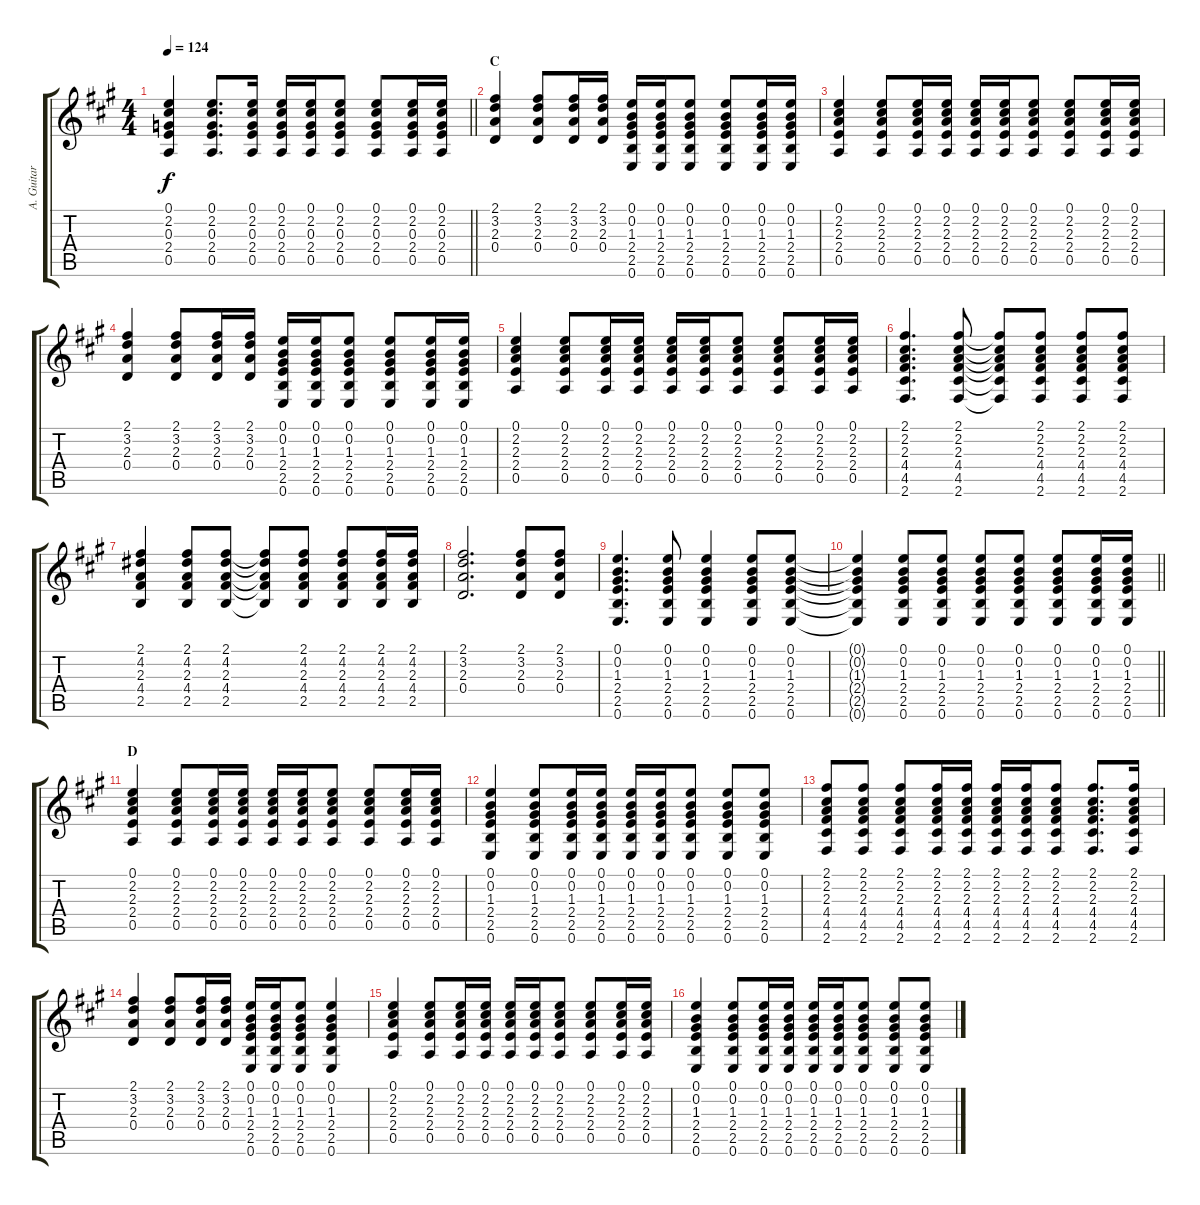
\track ("A. Guitar" "A. Guitar") {instrument acousticguitarsteel}
\staff {score tabs}
\tuning (E4 B3 G3 D3 A2 E2) {hide}
\ts (4 4)
\tempo 124
\clef g2
\barLineRight lightlight
\ks a
(0.1 2.2 0.3 2.4 0.5).4{dy f} (0.1 2.2 0.3 2.4 0.5).8{d} (0.1 2.2 0.3 2.4 0.5).16 (0.1 2.2 0.3 2.4 0.5).16 (0.1 2.2 0.3 2.4 0.5).16 (0.1 2.2 0.3 2.4 0.5).8 (0.1 2.2 0.3 2.4 0.5).8 (0.1 2.2 0.3 2.4 0.5).16 (0.1 2.2 0.3 2.4 0.5).16 |
\section ("" "C")
(2.1 3.2 2.3 0.4).4 (2.1 3.2 2.3 0.4).8 (2.1 3.2 2.3 0.4).16 (2.1 3.2 2.3 0.4).16 (0.1 0.2 1.3 2.4 2.5 0.6).16 (0.1 0.2 1.3 2.4 2.5 0.6).16 (0.1 0.2 1.3 2.4 2.5 0.6).8 (0.1 0.2 1.3 2.4 2.5 0.6).8 (0.1 0.2 1.3 2.4 2.5 0.6).16 (0.1 0.2 1.3 2.4 2.5 0.6).16 |
(0.1 2.2 2.3 2.4 0.5).4 (0.1 2.2 2.3 2.4 0.5).8 (0.1 2.2 2.3 2.4 0.5).16 (0.1 2.2 2.3 2.4 0.5).16 (0.1 2.2 2.3 2.4 0.5).16 (0.1 2.2 2.3 2.4 0.5).16 (0.1 2.2 2.3 2.4 0.5).8 (0.1 2.2 2.3 2.4 0.5).8 (0.1 2.2 2.3 2.4 0.5).16 (0.1 2.2 2.3 2.4 0.5).16 |
(2.1 3.2 2.3 0.4).4 (2.1 3.2 2.3 0.4).8 (2.1 3.2 2.3 0.4).16 (2.1 3.2 2.3 0.4).16 (0.1 0.2 1.3 2.4 2.5 0.6).16 (0.1 0.2 1.3 2.4 2.5 0.6).16 (0.1 0.2 1.3 2.4 2.5 0.6).8 (0.1 0.2 1.3 2.4 2.5 0.6).8 (0.1 0.2 1.3 2.4 2.5 0.6).16 (0.1 0.2 1.3 2.4 2.5 0.6).16 |
(0.1 2.2 2.3 2.4 0.5).4 (0.1 2.2 2.3 2.4 0.5).8 (0.1 2.2 2.3 2.4 0.5).16 (0.1 2.2 2.3 2.4 0.5).16 (0.1 2.2 2.3 2.4 0.5).16 (0.1 2.2 2.3 2.4 0.5).16 (0.1 2.2 2.3 2.4 0.5).8 (0.1 2.2 2.3 2.4 0.5).8 (0.1 2.2 2.3 2.4 0.5).16 (0.1 2.2 2.3 2.4 0.5).16 |
(2.1 2.2 2.3 4.4 4.5 2.6).4{d} (2.1 2.2 2.3 4.4 4.5 2.6).8 (2.1{t} 2.2{t} 2.3{t} 4.4{t} 4.5{t} 2.6{t}).8 (2.1 2.2 2.3 4.4 4.5 2.6).8 (2.1 2.2 2.3 4.4 4.5 2.6).8 (2.1 2.2 2.3 4.4 4.5 2.6).8 |
(2.1 4.2 2.3 4.4 2.5).4 (2.1 4.2 2.3 4.4 2.5).8 (2.1 4.2 2.3 4.4 2.5).8 (2.1{t} 4.2{t} 2.3{t} 4.4{t} 2.5{t}).8 (2.1 4.2 2.3 4.4 2.5).8 (2.1 4.2 2.3 4.4 2.5).8 (2.1 4.2 2.3 4.4 2.5).16 (2.1 4.2 2.3 4.4 2.5).16 |
(2.1 3.2 2.3 0.4).2{d} (2.1 3.2 2.3 0.4).8 (2.1 3.2 2.3 0.4).8 |
(0.1 0.2 1.3 2.4 2.5 0.6).4{d} (0.1 0.2 1.3 2.4 2.5 0.6).8 (0.1 0.2 1.3 2.4 2.5 0.6).4 (0.1 0.2 1.3 2.4 2.5 0.6).8 (0.1 0.2 1.3 2.4 2.5 0.6).8 |
\barLineRight lightlight
(0.1{t} 0.2{t} 1.3{t} 2.4{t} 2.5{t} 0.6{t}).4 (0.1 0.2 1.3 2.4 2.5 0.6).8 (0.1 0.2 1.3 2.4 2.5 0.6).8 (0.1 0.2 1.3 2.4 2.5 0.6).8 (0.1 0.2 1.3 2.4 2.5 0.6).8 (0.1 0.2 1.3 2.4 2.5 0.6).8 (0.1 0.2 1.3 2.4 2.5 0.6).16 (0.1 0.2 1.3 2.4 2.5 0.6).16 |
\section ("" "D")
(0.1 2.2 2.3 2.4 0.5).4 (0.1 2.2 2.3 2.4 0.5).8 (0.1 2.2 2.3 2.4 0.5).16 (0.1 2.2 2.3 2.4 0.5).16 (0.1 2.2 2.3 2.4 0.5).16 (0.1 2.2 2.3 2.4 0.5).16 (0.1 2.2 2.3 2.4 0.5).8 (0.1 2.2 2.3 2.4 0.5).8 (0.1 2.2 2.3 2.4 0.5).16 (0.1 2.2 2.3 2.4 0.5).16 |
(0.1 0.2 1.3 2.4 2.5 0.6).4 (0.1 0.2 1.3 2.4 2.5 0.6).8 (0.1 0.2 1.3 2.4 2.5 0.6).16 (0.1 0.2 1.3 2.4 2.5 0.6).16 (0.1 0.2 1.3 2.4 2.5 0.6).16 (0.1 0.2 1.3 2.4 2.5 0.6).16 (0.1 0.2 1.3 2.4 2.5 0.6).8 (0.1 0.2 1.3 2.4 2.5 0.6).8 (0.1 0.2 1.3 2.4 2.5 0.6).8 |
(2.1 2.2 2.3 4.4 4.5 2.6).8 (2.1 2.2 2.3 4.4 4.5 2.6).8 (2.1 2.2 2.3 4.4 4.5 2.6).8 (2.1 2.2 2.3 4.4 4.5 2.6).16 (2.1 2.2 2.3 4.4 4.5 2.6).16 (2.1 2.2 2.3 4.4 4.5 2.6).16 (2.1 2.2 2.3 4.4 4.5 2.6).16 (2.1 2.2 2.3 4.4 4.5 2.6).8 (2.1 2.2 2.3 4.4 4.5 2.6).8{d} (2.1 2.2 2.3 4.4 4.5 2.6).16 |
(2.1 3.2 2.3 0.4).4 (2.1 3.2 2.3 0.4).8 (2.1 3.2 2.3 0.4).16 (2.1 3.2 2.3 0.4).16 (0.1 0.2 1.3 2.4 2.5 0.6).16 (0.1 0.2 1.3 2.4 2.5 0.6).16 (0.1 0.2 1.3 2.4 2.5 0.6).8 (0.1 0.2 1.3 2.4 2.5 0.6).4 |
(0.1 2.2 2.3 2.4 0.5).4 (0.1 2.2 2.3 2.4 0.5).8 (0.1 2.2 2.3 2.4 0.5).16 (0.1 2.2 2.3 2.4 0.5).16 (0.1 2.2 2.3 2.4 0.5).16 (0.1 2.2 2.3 2.4 0.5).16 (0.1 2.2 2.3 2.4 0.5).8 (0.1 2.2 2.3 2.4 0.5).8 (0.1 2.2 2.3 2.4 0.5).16 (0.1 2.2 2.3 2.4 0.5).16 |
(0.1 0.2 1.3 2.4 2.5 0.6).4 (0.1 0.2 1.3 2.4 2.5 0.6).8 (0.1 0.2 1.3 2.4 2.5 0.6).16 (0.1 0.2 1.3 2.4 2.5 0.6).16 (0.1 0.2 1.3 2.4 2.5 0.6).16 (0.1 0.2 1.3 2.4 2.5 0.6).16 (0.1 0.2 1.3 2.4 2.5 0.6).8 (0.1 0.2 1.3 2.4 2.5 0.6).8 (0.1 0.2 1.3 2.4 2.5 0.6).8
